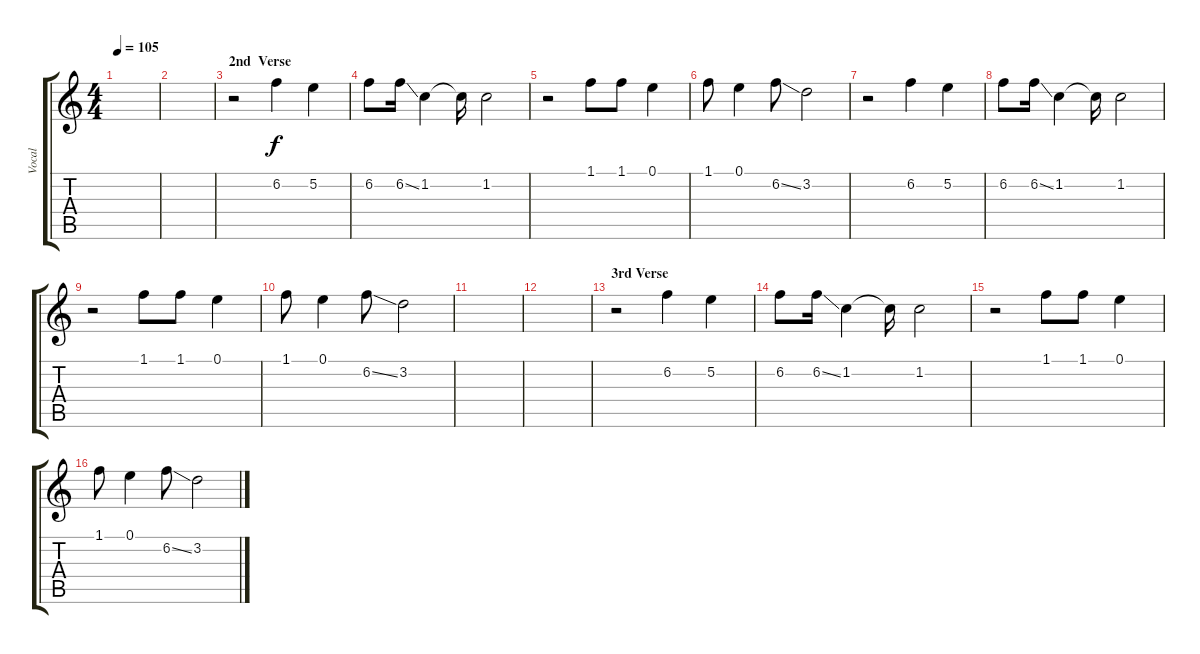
\track ("Vocal" "Vocal") {instrument acousticguitarsteel}
\staff {score tabs}
\tuning (E4 B3 G3 D3 A2 E2) {hide}
\ts (4 4)
\tempo 105
\clef g2
\ks c
|
|
\section ("" "2nd  Verse")
r.2 6.2.4 5.2.4 |
6.2.8 6.2{ss}.16 1.2.4 1.2{t}.16 1.2.2 |
r.2 1.1.8 1.1.8 0.1.4 |
1.1.8 0.1.4 6.2{ss}.8 3.2.2 |
r.2 6.2.4 5.2.4 |
6.2.8 6.2{ss}.16 1.2.4 1.2{t}.16 1.2.2 |
r.2 1.1.8 1.1.8 0.1.4 |
1.1.8 0.1.4 6.2{ss}.8 3.2.2 |
|
|
\section ("" "3rd Verse")
r.2 6.2.4 5.2.4 |
6.2.8 6.2{ss}.16 1.2.4 1.2{t}.16 1.2.2 |
r.2 1.1.8 1.1.8 0.1.4 |
1.1.8 0.1.4 6.2{ss}.8 3.2.2
